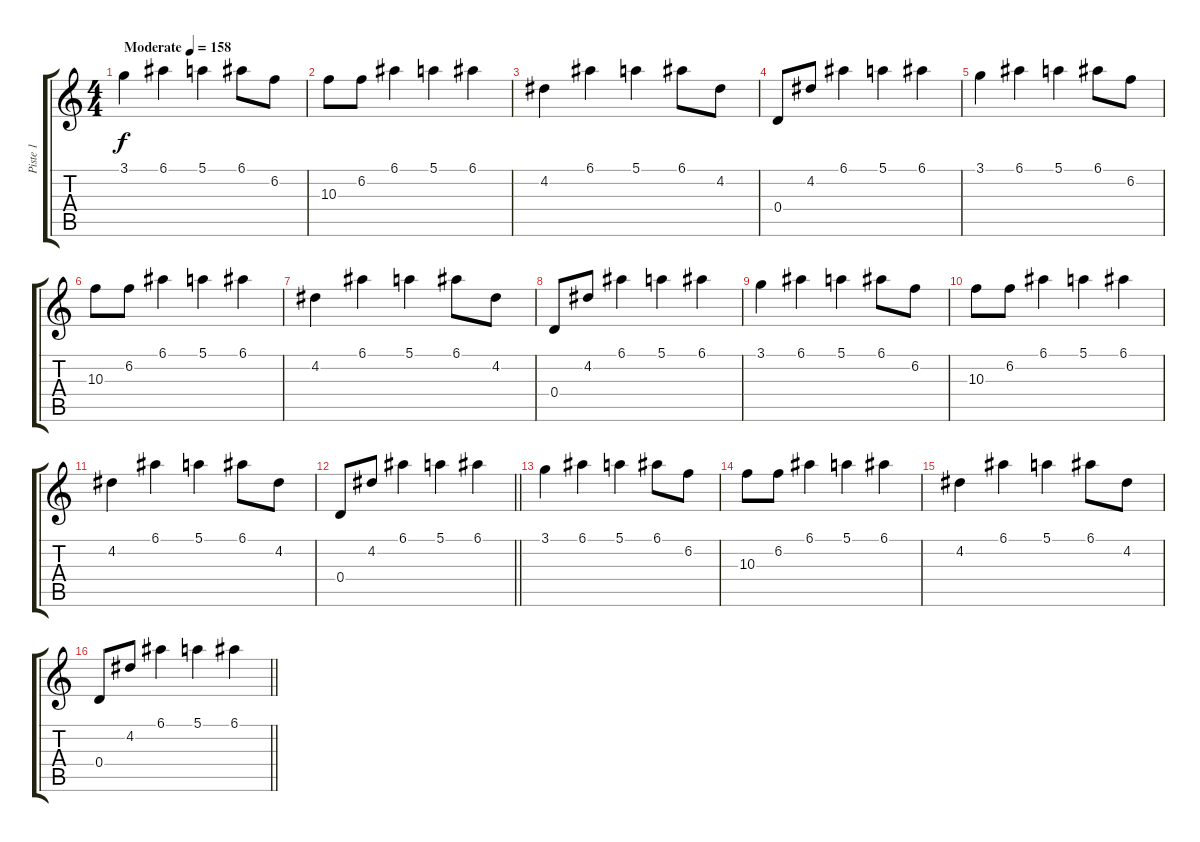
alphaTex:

\track ("Piste 1" "Piste 1") {instrument overdrivenguitar}
\staff {score tabs}
\tuning (E4 B3 G3 D3 A2 E2) {hide}
\ts (4 4)
\tempo (158 "Moderate")
\clef g2
\ks c
3.1.4{dy f instrument overdrivenguitar} 6.1.4 5.1.4 6.1.8 6.2.8 |
10.3.8 6.2.8 6.1.4 5.1.4 6.1.4 |
4.2.4 6.1.4 5.1.4 6.1.8 4.2.8 |
0.4.8 4.2.8 6.1.4 5.1.4 6.1.4 |
3.1.4 6.1.4 5.1.4 6.1.8 6.2.8 |
10.3.8 6.2.8 6.1.4 5.1.4 6.1.4 |
4.2.4 6.1.4 5.1.4 6.1.8 4.2.8 |
0.4.8 4.2.8 6.1.4 5.1.4 6.1.4 |
3.1.4 6.1.4 5.1.4 6.1.8 6.2.8 |
10.3.8 6.2.8 6.1.4 5.1.4 6.1.4 |
4.2.4 6.1.4 5.1.4 6.1.8 4.2.8 |
\barLineRight lightlight
0.4.8 4.2.8 6.1.4 5.1.4 6.1.4 |
3.1.4 6.1.4 5.1.4 6.1.8 6.2.8 |
10.3.8 6.2.8 6.1.4 5.1.4 6.1.4 |
4.2.4 6.1.4 5.1.4 6.1.8 4.2.8 |
\barLineRight lightlight
0.4.8 4.2.8 6.1.4 5.1.4 6.1.4
